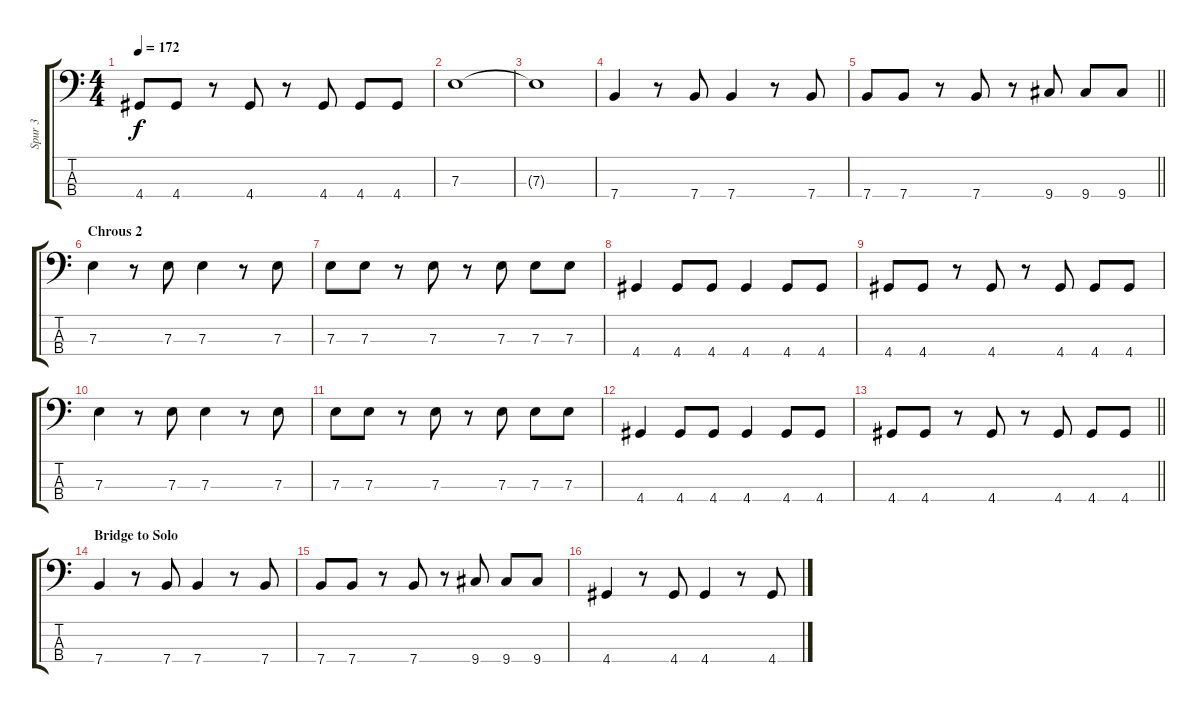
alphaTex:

\track ("Spur 3" "Spur 3") {instrument electricbassfinger}
\staff {score tabs}
\tuning (G2 D2 A1 E1) {hide}
\ts (4 4)
\tempo 172
\clef f4
\ks c
4.4.8{dy f} 4.4.8 r.8 4.4.8 r.8 4.4.8 4.4.8 4.4.8 |
7.3.1 |
7.3{t}.1 |
7.4.4 r.8 7.4.8 7.4.4 r.8 7.4.8 |
\barLineRight lightlight
7.4.8 7.4.8 r.8 7.4.8 r.8 9.4.8 9.4.8 9.4.8 |
\section ("" "Chrous 2")
7.3.4 r.8 7.3.8 7.3.4 r.8 7.3.8 |
7.3.8 7.3.8 r.8 7.3.8 r.8 7.3.8 7.3.8 7.3.8 |
4.4.4 4.4.8 4.4.8 4.4.4 4.4.8 4.4.8 |
4.4.8 4.4.8 r.8 4.4.8 r.8 4.4.8 4.4.8 4.4.8 |
7.3.4 r.8 7.3.8 7.3.4 r.8 7.3.8 |
7.3.8 7.3.8 r.8 7.3.8 r.8 7.3.8 7.3.8 7.3.8 |
4.4.4 4.4.8 4.4.8 4.4.4 4.4.8 4.4.8 |
\barLineRight lightlight
4.4.8 4.4.8 r.8 4.4.8 r.8 4.4.8 4.4.8 4.4.8 |
\section ("" "Bridge to Solo")
7.4.4 r.8 7.4.8 7.4.4 r.8 7.4.8 |
7.4.8 7.4.8 r.8 7.4.8 r.8 9.4.8 9.4.8 9.4.8 |
4.4.4 r.8 4.4.8 4.4.4 r.8 4.4.8
